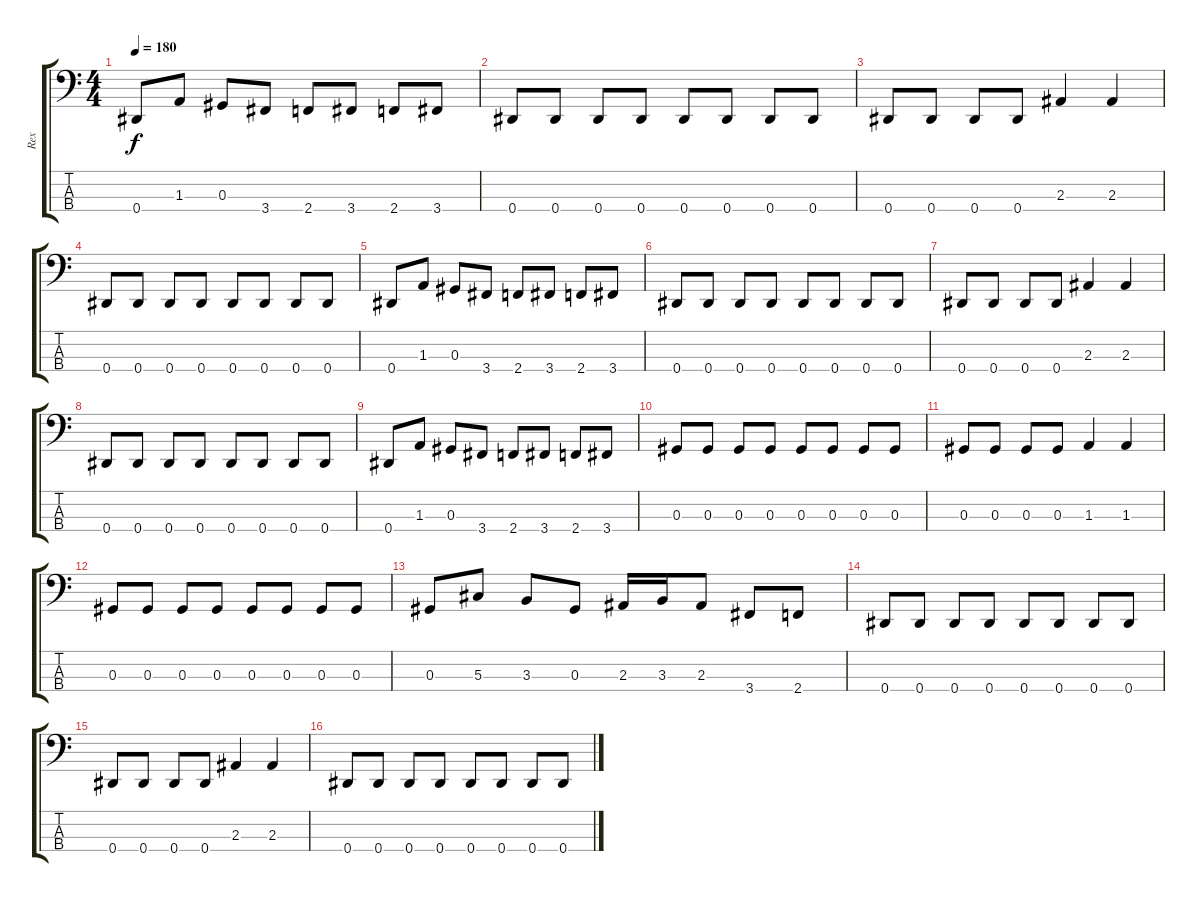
\track ("Rex" "Rex") {instrument electricbasspick}
\staff {score tabs}
\tuning (Gb2 Db2 Ab1 Eb1) {hide}
\ts (4 4)
\tempo 180
\clef f4
\ks c
0.4.8{dy f} 1.3.8 0.3.8 3.4.8 2.4.8 3.4.8 2.4.8 3.4.8 |
0.4.8 0.4.8 0.4.8 0.4.8 0.4.8 0.4.8 0.4.8 0.4.8 |
0.4.8 0.4.8 0.4.8 0.4.8 2.3.4 2.3.4 |
0.4.8 0.4.8 0.4.8 0.4.8 0.4.8 0.4.8 0.4.8 0.4.8 |
0.4.8 1.3.8 0.3.8 3.4.8 2.4.8 3.4.8 2.4.8 3.4.8 |
0.4.8 0.4.8 0.4.8 0.4.8 0.4.8 0.4.8 0.4.8 0.4.8 |
0.4.8 0.4.8 0.4.8 0.4.8 2.3.4 2.3.4 |
0.4.8 0.4.8 0.4.8 0.4.8 0.4.8 0.4.8 0.4.8 0.4.8 |
0.4.8 1.3.8 0.3.8 3.4.8 2.4.8 3.4.8 2.4.8 3.4.8 |
0.3.8 0.3.8 0.3.8 0.3.8 0.3.8 0.3.8 0.3.8 0.3.8 |
0.3.8 0.3.8 0.3.8 0.3.8 1.3.4 1.3.4 |
0.3.8 0.3.8 0.3.8 0.3.8 0.3.8 0.3.8 0.3.8 0.3.8 |
0.3.8 5.3.8 3.3.8 0.3.8 2.3.16 3.3.16 2.3.8 3.4.8 2.4.8 |
0.4.8 0.4.8 0.4.8 0.4.8 0.4.8 0.4.8 0.4.8 0.4.8 |
0.4.8 0.4.8 0.4.8 0.4.8 2.3.4 2.3.4 |
0.4.8 0.4.8 0.4.8 0.4.8 0.4.8 0.4.8 0.4.8 0.4.8
